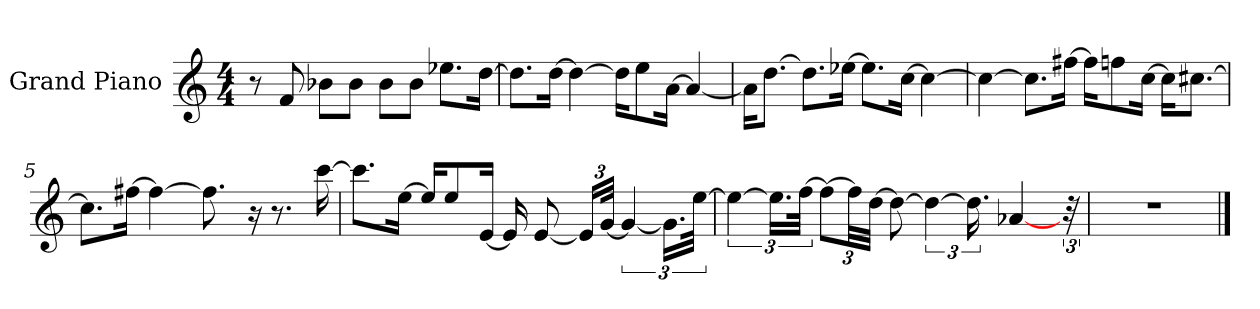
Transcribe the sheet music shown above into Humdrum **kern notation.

**kern
*part1
*staff1
*I"Grand Piano
*clefG2
*k[]
*C:
*M4/4
*MM60
=1
8r
8f
8b-XL
8b-J
8b-L
8b-J
8.ee-XL
[16ddJk
=2
8.ddL]
[16ddJk
4dd_
16ddKL]
8ee
[16aJk
4a_
=3
16aKL]
[8.ddJ
8.ddL]
[16ee-XJk
8.ee-L]
[16ccJk
4cc_
=4
4cc_
8.ccL]
[16ff#XJk
16ff#KL]
8ffn
[16ccJk
16ccKL]
[8.cc#XJ
=5
8.cc#L]
[16ff#XJk
4ff#_
8.ff#]
16r
8.r
[16ccc
=6
8.cccL]
[16eeJk
16eeKL]
8ee
[16eJk
16e]
[8e
24eLL]
[48gJJk
6g_
24.gLL]
[48eeJJk
=7
6ee_
24.eeLL]
[48ffJJk
12ffL_
48ffLL]
[48ddJJJ
8dd_
6dd_
24.ddLL]
[4a-X
48r
=8
1r
==
*-
